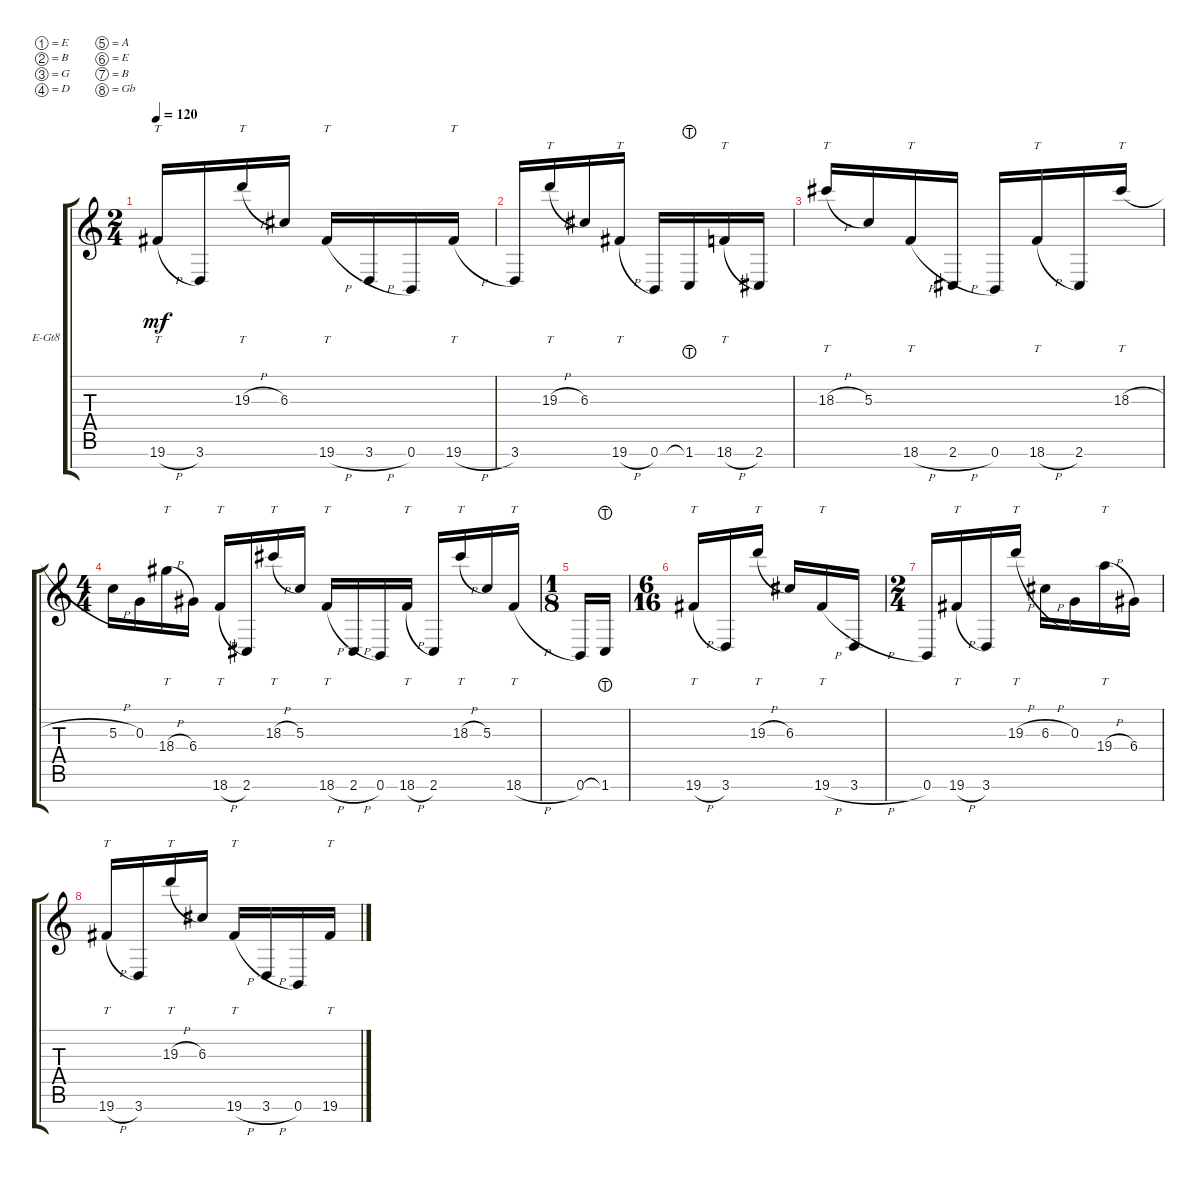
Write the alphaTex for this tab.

\defaultSystemsLayout 4
\bracketExtendMode groupsimilarinstruments
\firstSystemTrackNameOrientation horizontal
\otherSystemsTrackNameOrientation horizontal
\track ("Electric Guitar" "E-Gt8") {instrument distortionguitar}
\staff {score tabs}
\tuning (E4 B3 G3 D3 A2 E2 B1 Gb1)
\ts (2 4)
\tempo 120
\clef g2
\ks c
19.7{h}.16{tt dy mf} 3.7.16 19.3{h}.16{tt} 6.3.16 19.7{h}.16{tt} 3.7{h}.16 0.7.16 19.7{h}.16{tt} |
3.7.16 19.3{h}.16{tt} 6.3.16 19.7{h}.16{tt} 0.7.16 1.7{lht}.16 18.7{h}.16{tt} 2.7.16 |
18.3{h}.16{tt} 5.3.16 18.7{h}.16{tt} 2.7{h}.16 0.7.16 18.7{h}.16{tt} 2.7.16 18.3{h}.16{tt} |
\ts (4 4)
5.3{h}.16 0.3.16 18.4{h}.16{tt} 6.4.16 18.7{h}.16{tt} 2.7.16 18.3{h}.16{tt} 5.3.16 18.7{h}.16{tt} 2.7{h}.16 0.7.16 18.7{h}.16{tt} 2.7.16 18.3{h}.16{tt} 5.3.16 18.7{h}.16{tt} |
\ts (1 8)
0.7.16 1.7{lht}.16 |
\ts (6 16)
19.7{h}.16{tt} 3.7.16 19.3{h}.16{tt} 6.3.16 19.7{h}.16{tt} 3.7{h}.16 |
\ts (2 4)
0.7.16 19.7{h}.16{tt} 3.7.16 19.3{h}.16{tt} 6.3{h}.16 0.3.16 19.4{h}.16{tt} 6.4.16 |
19.7{h}.16{tt} 3.7.16 19.3{h}.16{tt} 6.3.16 19.7{h}.16{tt} 3.7{h}.16 0.7.16 19.7{h}.16{tt}
